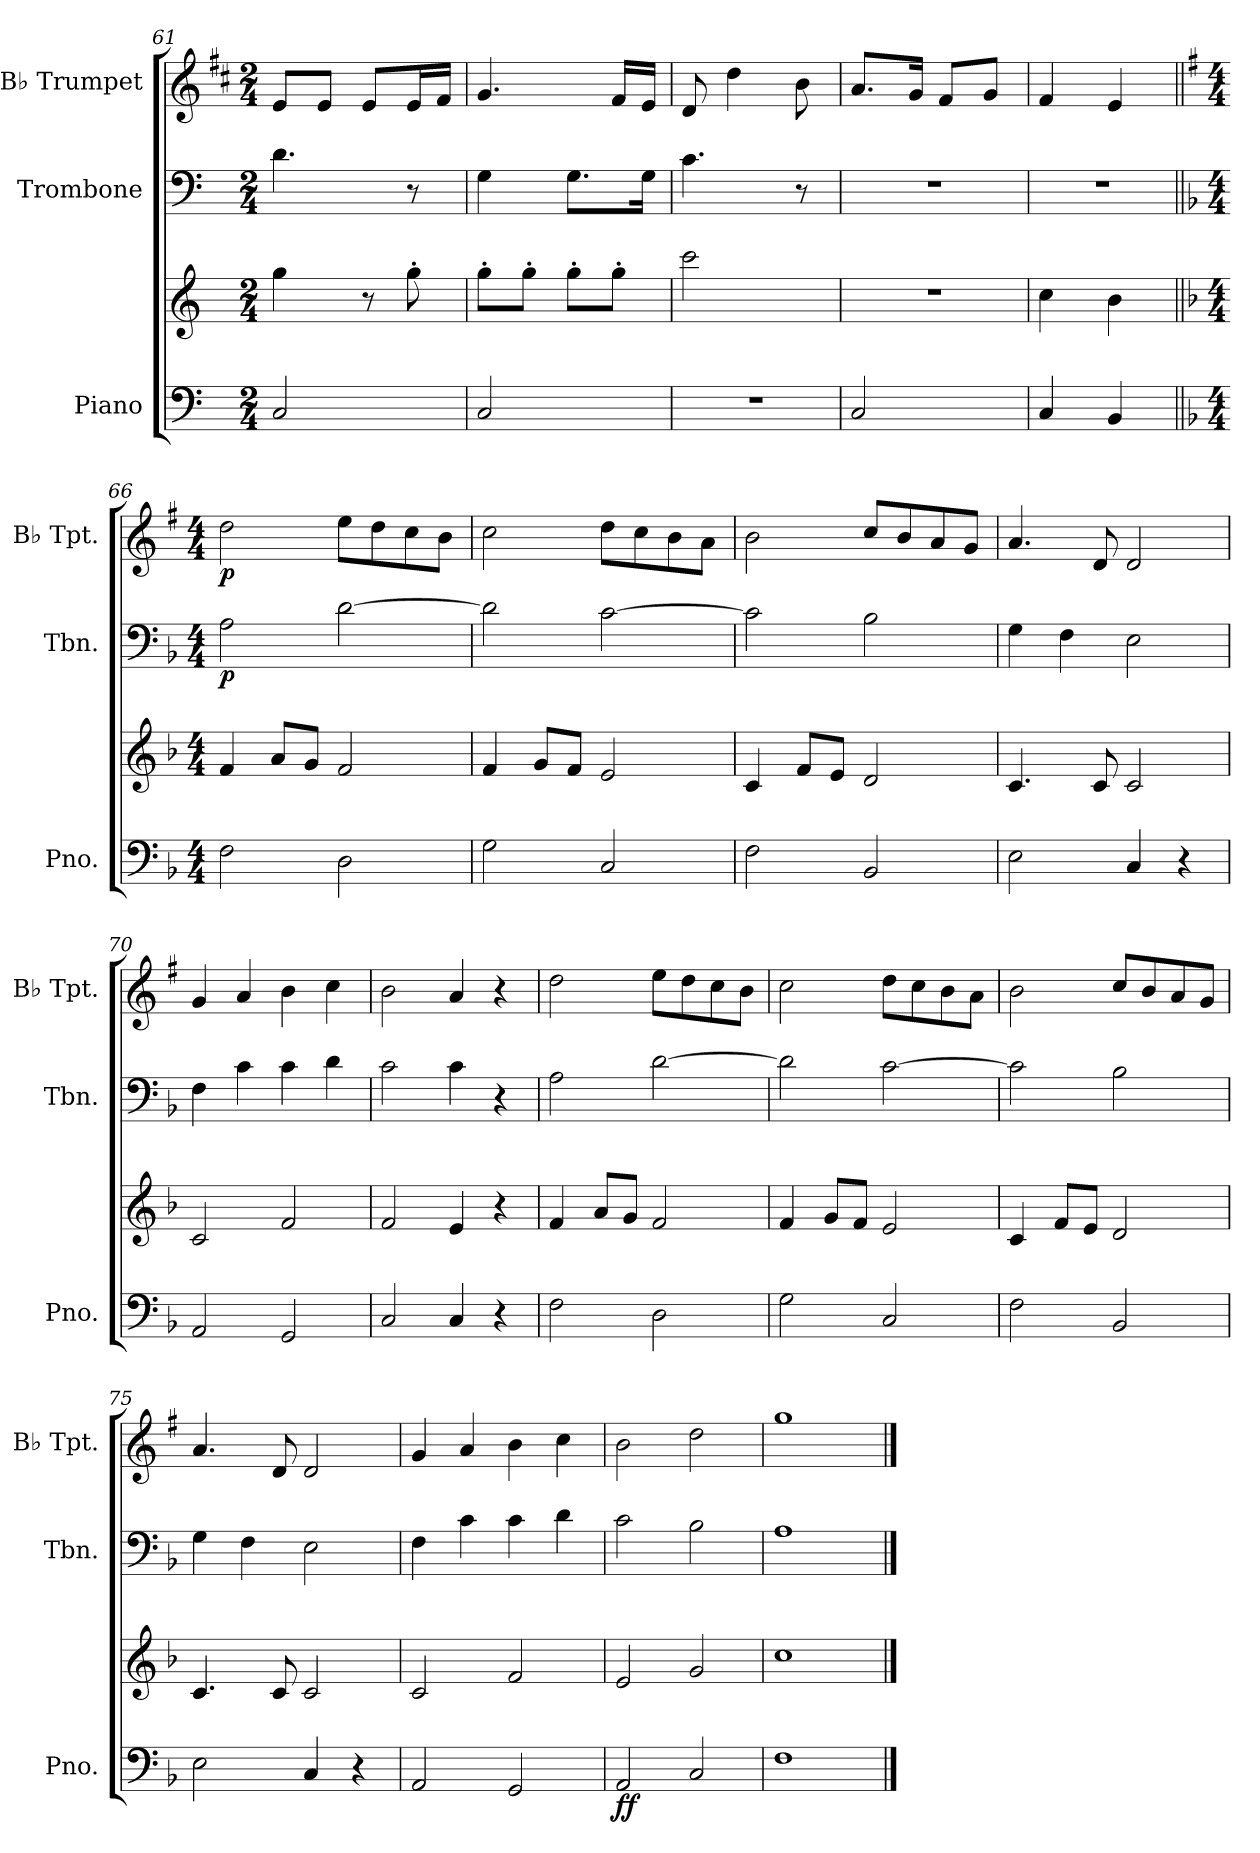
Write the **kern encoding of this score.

**kern	**kern	**dynam	**kern	**dynam	**kern	**dynam
*part3	*part3	*part3	*part2	*part2	*part1	*part1
*staff4	*staff3	*staff3/4	*staff2	*staff2	*staff1	*staff1
*I"Piano	*	*	*I"Trombone	*	*I"B♭ Trumpet	*
*I'Pno.	*	*	*I'Tbn.	*	*I'B♭ Tpt.	*
*clefF4	*clefG2	*	*clefF4	*	*clefG2	*
*	*	*	*	*	*ITrd1c2	*
*k[]	*k[]	*	*k[]	*	*k[]	*
*M2/4	*M2/4	*	*M2/4	*	*M2/4	*
=61	=61	=61	=61	=61	=61	=61
2C/	4gg\	.	4.d\	.	8d/L	.
.	.	.	.	.	8d/J	.
.	8r	.	.	.	8d/L	.
.	8gg'\	.	8r	.	16d/L	.
.	.	.	.	.	16e/JJ	.
=62	=62	=62	=62	=62	=62	=62
2C/	8gg'\L	.	4G\	.	4.f/	.
.	8gg'\J	.	.	.	.	.
.	8gg'\L	.	8.G\L	.	.	.
.	8gg'\J	.	.	.	16e/LL	.
.	.	.	16G\Jk	.	16d/JJ	.
=63	=63	=63	=63	=63	=63	=63
2r	2ccc\	.	4.c\	.	8c/	.
.	.	.	.	.	4cc\	.
.	.	.	8r	.	8a\	.
=64	=64	=64	=64	=64	=64	=64
2C/	2r	.	2r	.	8.g/L	.
.	.	.	.	.	16f/Jk	.
.	.	.	.	.	8e/L	.
.	.	.	.	.	8f/J	.
=65	=65	=65	=65	=65	=65	=65
4C/	4cc\	.	2r	.	4e/	.
4BB/	4b\	.	.	.	4d/	.
=66||	=66||	=66||	=66||	=66||	=66||	=66||
*k[b-]	*k[b-]	*	*k[b-]	*	*k[b-]	*
*M4/4	*M4/4	*	*M4/4	*	*M4/4	*
*	*	*	*	*	*MM105	*
!	!	!	!	!LO:DY:b	!	!LO:DY:b
2F\	4f/	.	2A\	p	2cc\	p
.	8a/L	.	.	.	.	.
.	8g/J	.	.	.	.	.
2D\	2f/	.	[2d\	.	8dd\L	.
.	.	.	.	.	8cc\	.
.	.	.	.	.	8b-\	.
.	.	.	.	.	8a\J	.
!!LO:PB:g=z
=67	=67	=67	=67	=67	=67	=67
2G\	4f/	.	2d\]	.	2b-\	.
.	8g/L	.	.	.	.	.
.	8f/J	.	.	.	.	.
2C/	2e/	.	[2c\	.	8cc\L	.
.	.	.	.	.	8b-\	.
.	.	.	.	.	8a\	.
.	.	.	.	.	8g\J	.
=68	=68	=68	=68	=68	=68	=68
2F\	4c/	.	2c\]	.	2a\	.
.	8f/L	.	.	.	.	.
.	8e/J	.	.	.	.	.
2BB-/	2d/	.	2B-\	.	8b-/L	.
.	.	.	.	.	8a/	.
.	.	.	.	.	8g/	.
.	.	.	.	.	8f/J	.
=69	=69	=69	=69	=69	=69	=69
2E\	4.c/	.	4G\	.	4.g/	.
.	.	.	4F\	.	.	.
.	8c/	.	.	.	8c/	.
4C/	2c/	.	2E\	.	2c/	.
4r	.	.	.	.	.	.
=70	=70	=70	=70	=70	=70	=70
2AA/	2c/	.	4F\	.	4f/	.
.	.	.	4c\	.	4g/	.
2GG/	2f/	.	4c\	.	4a\	.
.	.	.	4d\	.	4b-\	.
=71	=71	=71	=71	=71	=71	=71
2C/	2f/	.	2c\	.	2a\	.
4C/	4e/	.	4c\	.	4g/	.
4r	4r	.	4r	.	4r	.
=72	=72	=72	=72	=72	=72	=72
2F\	4f/	.	2A\	.	2cc\	.
.	8a/L	.	.	.	.	.
.	8g/J	.	.	.	.	.
2D\	2f/	.	[2d\	.	8dd\L	.
.	.	.	.	.	8cc\	.
.	.	.	.	.	8b-\	.
.	.	.	.	.	8a\J	.
!!LO:LB:g=z
=73	=73	=73	=73	=73	=73	=73
2G\	4f/	.	2d\]	.	2b-\	.
.	8g/L	.	.	.	.	.
.	8f/J	.	.	.	.	.
2C/	2e/	.	[2c\	.	8cc\L	.
.	.	.	.	.	8b-\	.
.	.	.	.	.	8a\	.
.	.	.	.	.	8g\J	.
=74	=74	=74	=74	=74	=74	=74
2F\	4c/	.	2c\]	.	2a\	.
.	8f/L	.	.	.	.	.
.	8e/J	.	.	.	.	.
2BB-/	2d/	.	2B-\	.	8b-/L	.
.	.	.	.	.	8a/	.
.	.	.	.	.	8g/	.
.	.	.	.	.	8f/J	.
=75	=75	=75	=75	=75	=75	=75
2E\	4.c/	.	4G\	.	4.g/	.
.	.	.	4F\	.	.	.
.	8c/	.	.	.	8c/	.
4C/	2c/	.	2E\	.	2c/	.
4r	.	.	.	.	.	.
=76	=76	=76	=76	=76	=76	=76
2AA/	2c/	.	4F\	.	4f/	.
.	.	.	4c\	.	4g/	.
2GG/	2f/	.	4c\	.	4a\	.
.	.	.	4d\	.	4b-\	.
=77	=77	=77	=77	=77	=77	=77
!	!	!LO:DY:b=2	!	!	!	!
!	!	!LO:DY:n=1:b	!	!	!	!
2AA/	2e/	f f	2c\	.	2a\	.
2C/	2g/	.	2B-\	.	2cc\	.
=78	=78	=78	=78	=78	=78	=78
1F	1cc	.	1A	.	1ff	.
==	==	==	==	==	==	==
*-	*-	*-	*-	*-	*-	*-
